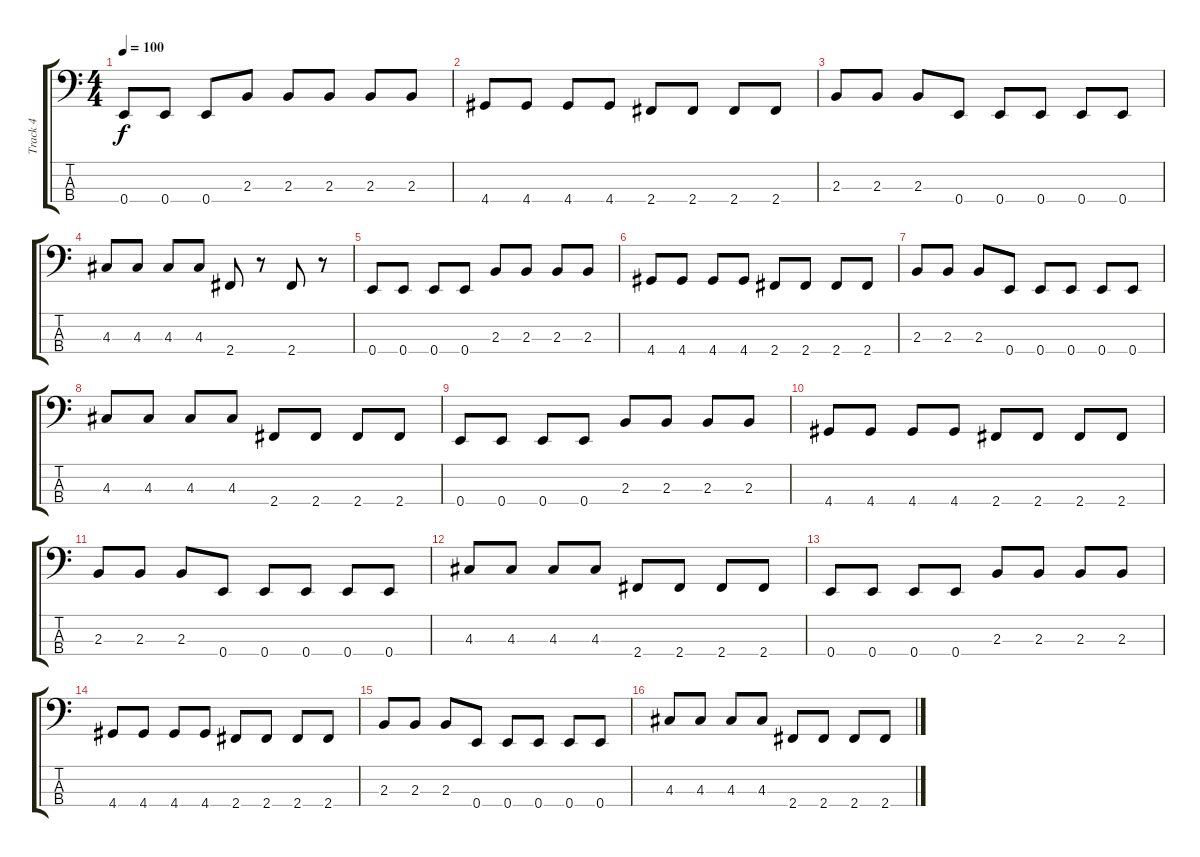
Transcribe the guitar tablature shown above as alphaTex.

\track ("Track 4" "Track 4") {instrument electricbasspick}
\staff {score tabs}
\tuning (G2 D2 A1 E1) {hide}
\ts (4 4)
\tempo 100
\clef f4
\ks c
0.4.8{dy f} 0.4.8 0.4.8 2.3.8 2.3.8 2.3.8 2.3.8 2.3.8 |
4.4.8 4.4.8 4.4.8 4.4.8 2.4.8 2.4.8 2.4.8 2.4.8 |
2.3.8 2.3.8 2.3.8 0.4.8 0.4.8 0.4.8 0.4.8 0.4.8 |
4.3.8 4.3.8 4.3.8 4.3.8 2.4.8 r.8 2.4.8 r.8 |
0.4.8 0.4.8 0.4.8 0.4.8 2.3.8 2.3.8 2.3.8 2.3.8 |
4.4.8 4.4.8 4.4.8 4.4.8 2.4.8 2.4.8 2.4.8 2.4.8 |
2.3.8 2.3.8 2.3.8 0.4.8 0.4.8 0.4.8 0.4.8 0.4.8 |
4.3.8 4.3.8 4.3.8 4.3.8 2.4.8 2.4.8 2.4.8 2.4.8 |
0.4.8 0.4.8 0.4.8 0.4.8 2.3.8 2.3.8 2.3.8 2.3.8 |
4.4.8 4.4.8 4.4.8 4.4.8 2.4.8 2.4.8 2.4.8 2.4.8 |
2.3.8 2.3.8 2.3.8 0.4.8 0.4.8 0.4.8 0.4.8 0.4.8 |
4.3.8 4.3.8 4.3.8 4.3.8 2.4.8 2.4.8 2.4.8 2.4.8 |
0.4.8 0.4.8 0.4.8 0.4.8 2.3.8 2.3.8 2.3.8 2.3.8 |
4.4.8 4.4.8 4.4.8 4.4.8 2.4.8 2.4.8 2.4.8 2.4.8 |
2.3.8 2.3.8 2.3.8 0.4.8 0.4.8 0.4.8 0.4.8 0.4.8 |
4.3.8 4.3.8 4.3.8 4.3.8 2.4.8 2.4.8 2.4.8 2.4.8
